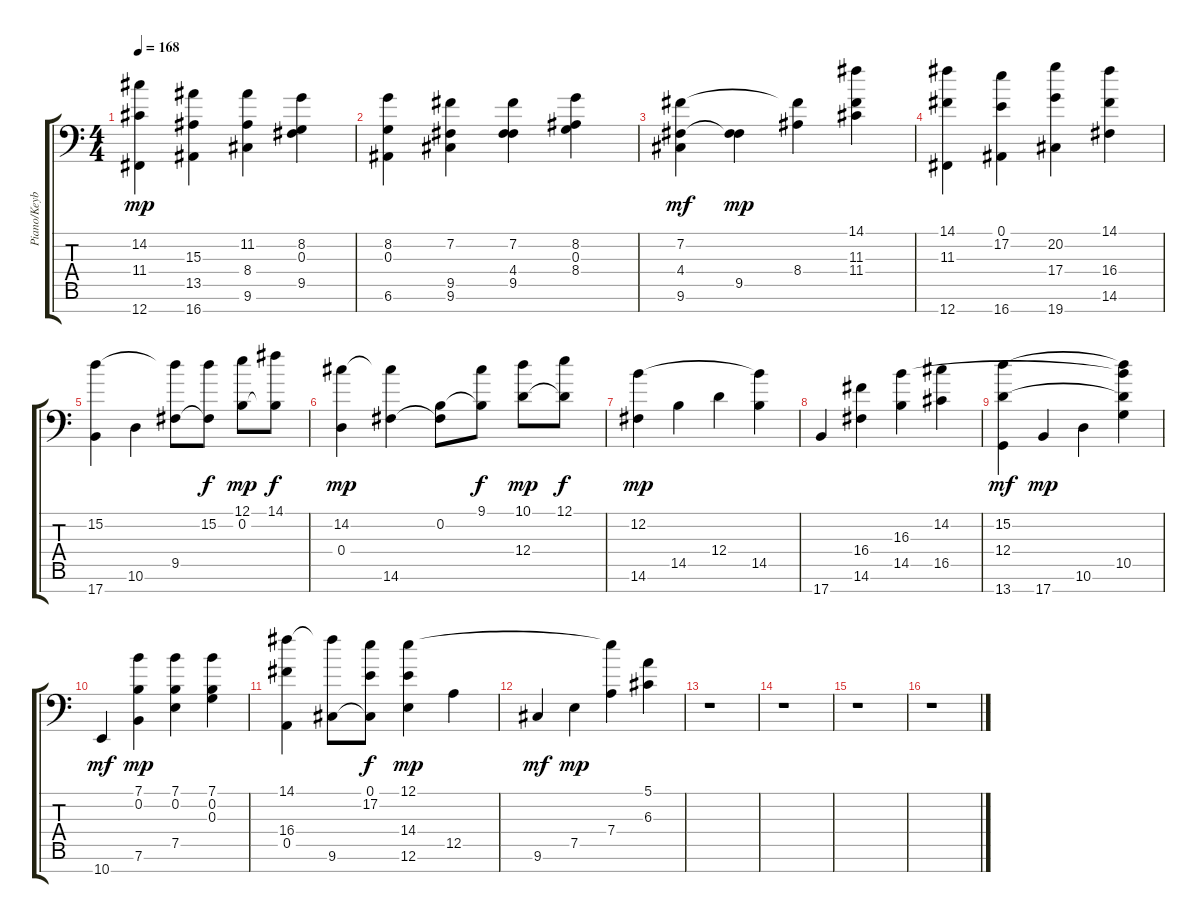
\track ("Piano/Keyboard" "Piano/Keyb") {instrument brightacousticpiano}
\staff {score tabs}
\tuning (E4 B3 G3 D3 A2 E2 Gb1) {hide}
\ts (4 4)
\tempo 168
\clef f4
\ks c
(14.2 11.4 12.7).4{dy mp} (15.3 13.5 16.7).4 (11.2 8.4 9.6).4 (8.2 0.3 9.5).4 |
(8.2 0.3 6.6).4 (7.2 9.5 9.6).4 (7.2 4.4 9.5).4 (8.2 0.3 8.4).4 |
(7.2 4.4 9.6).4{dy mf} (4.4{t} 9.5).4{dy mp} (7.2{t} 8.4).4 (14.1 11.3 11.4).4 |
(14.1 11.3 12.7).4 (0.1 17.2 16.7).4 (20.2 17.4 19.7).4 (14.1 16.4 14.6).4 |
(15.2 17.7).4 10.6.4 (15.2{t} 9.5).8 (15.2 9.5{t}).8{dy f} (12.1 0.2).8{dy mp} (14.1 0.2{t}).8{dy f} |
(14.2 0.4).4{dy mp} (14.2{t} 14.6).4 (0.2 14.6{t}).8 (9.1 0.2{t}).8{dy f} (10.1 12.4).8{dy mp} (12.1 12.4{t}).8{dy f} |
(12.2 14.6).4{dy mp} 14.5.4 12.4.4 (12.2{t} 14.5).4 |
17.7.4 (16.4 14.6).4 (16.3 14.5).4 (14.2 16.5).4 |
(15.2 12.4 13.7).4{dy mf} 17.7.4{dy mp} 10.6.4 (15.2{t} 16.3{t} 12.4{t} 10.5).4 |
10.7.4{dy mf} (7.1 0.2 7.6).4{dy mp} (7.1 0.2 7.5).4 (7.1 0.2 0.3).4 |
(14.1 16.4 0.5).4 (14.1{t} 9.6).8 (0.1 17.2 9.6{t}).8{dy f} (12.1 14.4 12.6).4{dy mp} 12.5.4 |
9.6.4{dy mf} 7.5.4{dy mp} (12.1{t} 7.4).4 (5.1 6.3).4 |
\section ("" "")
r.1 |
r.1 |
r.1 |
r.1
